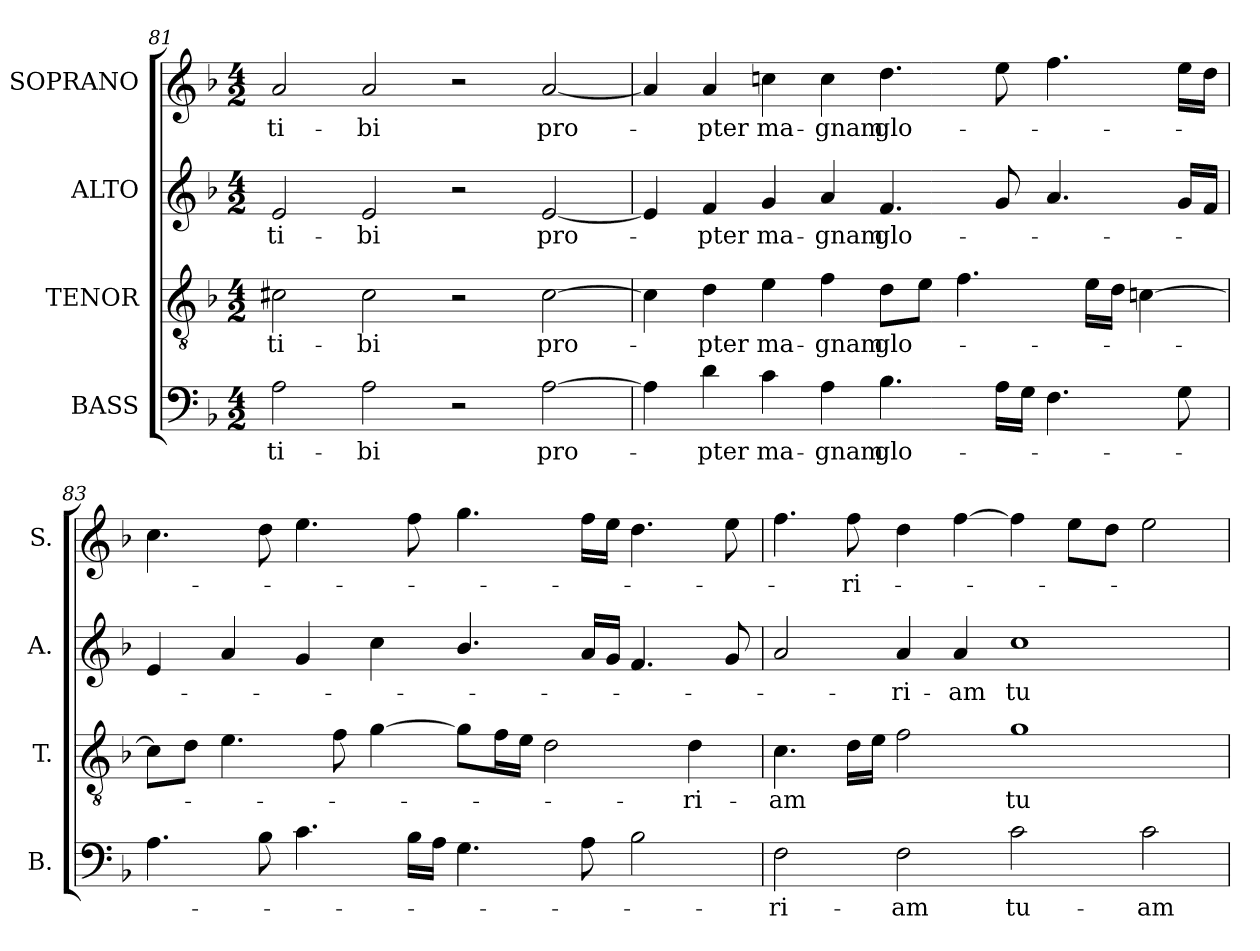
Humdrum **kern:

**kern	**text	**kern	**text	**kern	**text	**kern	**text
*part4	*part4	*part3	*part3	*part2	*part2	*part1	*part1
*staff4	*staff4	*staff3	*staff3	*staff2	*staff2	*staff1	*staff1
*I"BASS	*	*I"TENOR	*	*I"ALTO	*	*I"SOPRANO	*
*I'B.	*	*I'T.	*	*I'A.	*	*I'S.	*
*clefF4	*	*clefGv2	*	*clefG2	*	*clefG2	*
*	*	*ITrd7c12	*	*	*	*	*
*k[b-]	*	*k[b-]	*	*k[b-]	*	*k[b-]	*
*F:	*	*F:	*	*F:	*	*F:	*
*M4/2	*	*M4/2	*	*M4/2	*	*M4/2	*
=81	=81	=81	=81	=81	=81	=81	=81
!	!LO:LY:b:color=#000000	!	!	!	!	!	!
!	!	!	!LO:LY:b:color=#000000	!	!	!	!
!	!	!	!	!	!LO:LY:b:color=#000000	!	!
!	!	!	!	!	!	!	!LO:LY:b:color=#000000
2Ai\	ti-	2C#Xi\	ti-	2ei/	ti-	2ai/	ti-
!	!LO:LY:b:color=#000000	!	!	!	!	!	!
!	!	!	!LO:LY:b:color=#000000	!	!	!	!
!	!	!	!	!	!LO:LY:b:color=#000000	!	!
!	!	!	!	!	!	!	!LO:LY:b:color=#000000
2Ai\	-bi	2C#i\	-bi	2ei/	-bi	2ai/	-bi
2r	.	2r	.	2r	.	2r	.
!	!LO:LY:b:color=#000000	!	!	!	!	!	!
!	!	!	!LO:LY:b:color=#000000	!	!	!	!
!	!	!	!	!	!LO:LY:b:color=#000000	!	!
!	!	!	!	!	!	!	!LO:LY:b:color=#000000
[2Ai\	pro-	[2C#i\	pro-	[2ei/	pro-	[2ai/	pro-
!!LO:PB:g=z
=82	=82	=82	=82	=82	=82	=82	=82
4Ai\]	.	4C#i\]	.	4ei/]	.	4ai/]	.
!	!LO:LY:b:color=#000000	!	!	!	!	!	!
!	!	!	!LO:LY:b:color=#000000	!	!	!	!
!	!	!	!	!	!LO:LY:b:color=#000000	!	!
!	!	!	!	!	!	!	!LO:LY:b:color=#000000
4di\	-pter	4Di\	-pter	4fi/	-pter	4ai/	-pter
!	!LO:LY:b:color=#000000	!	!	!	!	!	!
!	!	!	!LO:LY:b:color=#000000	!	!	!	!
!	!	!	!	!	!LO:LY:b:color=#000000	!	!
!	!	!	!	!	!	!	!LO:LY:b:color=#000000
4ci\	ma-	4Ei\	ma-	4gi/	ma-	4ccni\	ma-
!	!LO:LY:b:color=#000000	!	!	!	!	!	!
!	!	!	!LO:LY:b:color=#000000	!	!	!	!
!	!	!	!	!	!LO:LY:b:color=#000000	!	!
!	!	!	!	!	!	!	!LO:LY:b:color=#000000
4Ai\	-gnam	4Fi\	-gnam	4ai/	-gnam	4cci\	-gnam
!	!LO:LY:b:color=#000000	!	!	!	!	!	!
!	!	!	!LO:LY:b:color=#000000	!	!	!	!
!	!	!	!	!	!LO:LY:b:color=#000000	!	!
!	!	!	!	!	!	!	!LO:LY:b:color=#000000
4.B-i\	glo-	8Di\L	glo-	4.fi/	glo-	4.ddi\	glo-
.	.	8Ei\J	.	.	.	.	.
.	.	4.Fi\	.	.	.	.	.
16Ai\LL	.	.	.	8gi/	.	8eei\	.
16Gi\JJ	.	.	.	.	.	.	.
4.Fi\	.	.	.	4.ai/	.	4.ffi\	.
.	.	16Ei\LL	.	.	.	.	.
.	.	16Di\JJ	.	.	.	.	.
.	.	[4Ci\	.	.	.	.	.
8Gi\	.	.	.	16gi/LL	.	16eei\LL	.
.	.	.	.	16fi/JJ	.	16ddi\JJ	.
=83	=83	=83	=83	=83	=83	=83	=83
4.Ai\	.	8Ci\L]	.	4ei/	.	4.cci\	.
.	.	8Di\J	.	.	.	.	.
.	.	4.Ei\	.	4ai/	.	.	.
8B-i\	.	.	.	.	.	8ddi\	.
4.ci\	.	.	.	4gi/	.	4.eei\	.
.	.	8Fi\	.	.	.	.	.
.	.	[4Gi\	.	4cci\	.	.	.
16B-i\LL	.	.	.	.	.	8ffi\	.
16Ai\JJ	.	.	.	.	.	.	.
4.Gi\	.	8Gi\L]	.	4.b-i/	.	4.ggi\	.
.	.	16Fi\L	.	.	.	.	.
.	.	16Ei\JJ	.	.	.	.	.
.	.	2Di\	.	.	.	.	.
8Ai\	.	.	.	16ai/LL	.	16ffi\LL	.
.	.	.	.	16gi/JJ	.	16eei\JJ	.
2B-i\	.	.	.	4.fi/	.	4.ddi\	.
!	!	!	!LO:LY:b:color=#000000	!	!	!	!
.	.	4Di\	-ri-	.	.	.	.
.	.	.	.	8gi/	.	8eei\	.
=84	=84	=84	=84	=84	=84	=84	=84
!	!LO:LY:b:color=#000000	!	!	!	!	!	!
!	!	!	!LO:LY:b:color=#000000	!	!	!	!
2Fi\	-ri-	4.Ci\	-am	2ai/	.	4.ffi\	.
!	!	!	!	!	!	!	!LO:LY:b:color=#000000
.	.	16Di\LL	.	.	.	8ffi\	-ri-
.	.	16Ei\JJ	.	.	.	.	.
!	!LO:LY:b:color=#000000	!	!	!	!	!	!
!	!	!	!	!	!LO:LY:b:color=#000000	!	!
2Fi\	-am	2Fi\	.	4ai/	-ri-	4ddi\	.
!	!	!	!	!	!LO:LY:b:color=#000000	!	!
.	.	.	.	4ai/	-am	[4ffi\	.
!	!LO:LY:b:color=#000000	!	!	!	!	!	!
!	!	!	!LO:LY:b:color=#000000	!	!	!	!
!	!	!	!	!	!LO:LY:b:color=#000000	!	!
2ci\	tu-	1Gi	tu-	1cci	tu-	4ffi\]	.
.	.	.	.	.	.	8eei\L	.
.	.	.	.	.	.	8ddi\J	.
!	!LO:LY:b:color=#000000	!	!	!	!	!	!
2ci\	-am	.	.	.	.	2eei\	.
=	=	=	=	=	=	=	=
*-	*-	*-	*-	*-	*-	*-	*-
